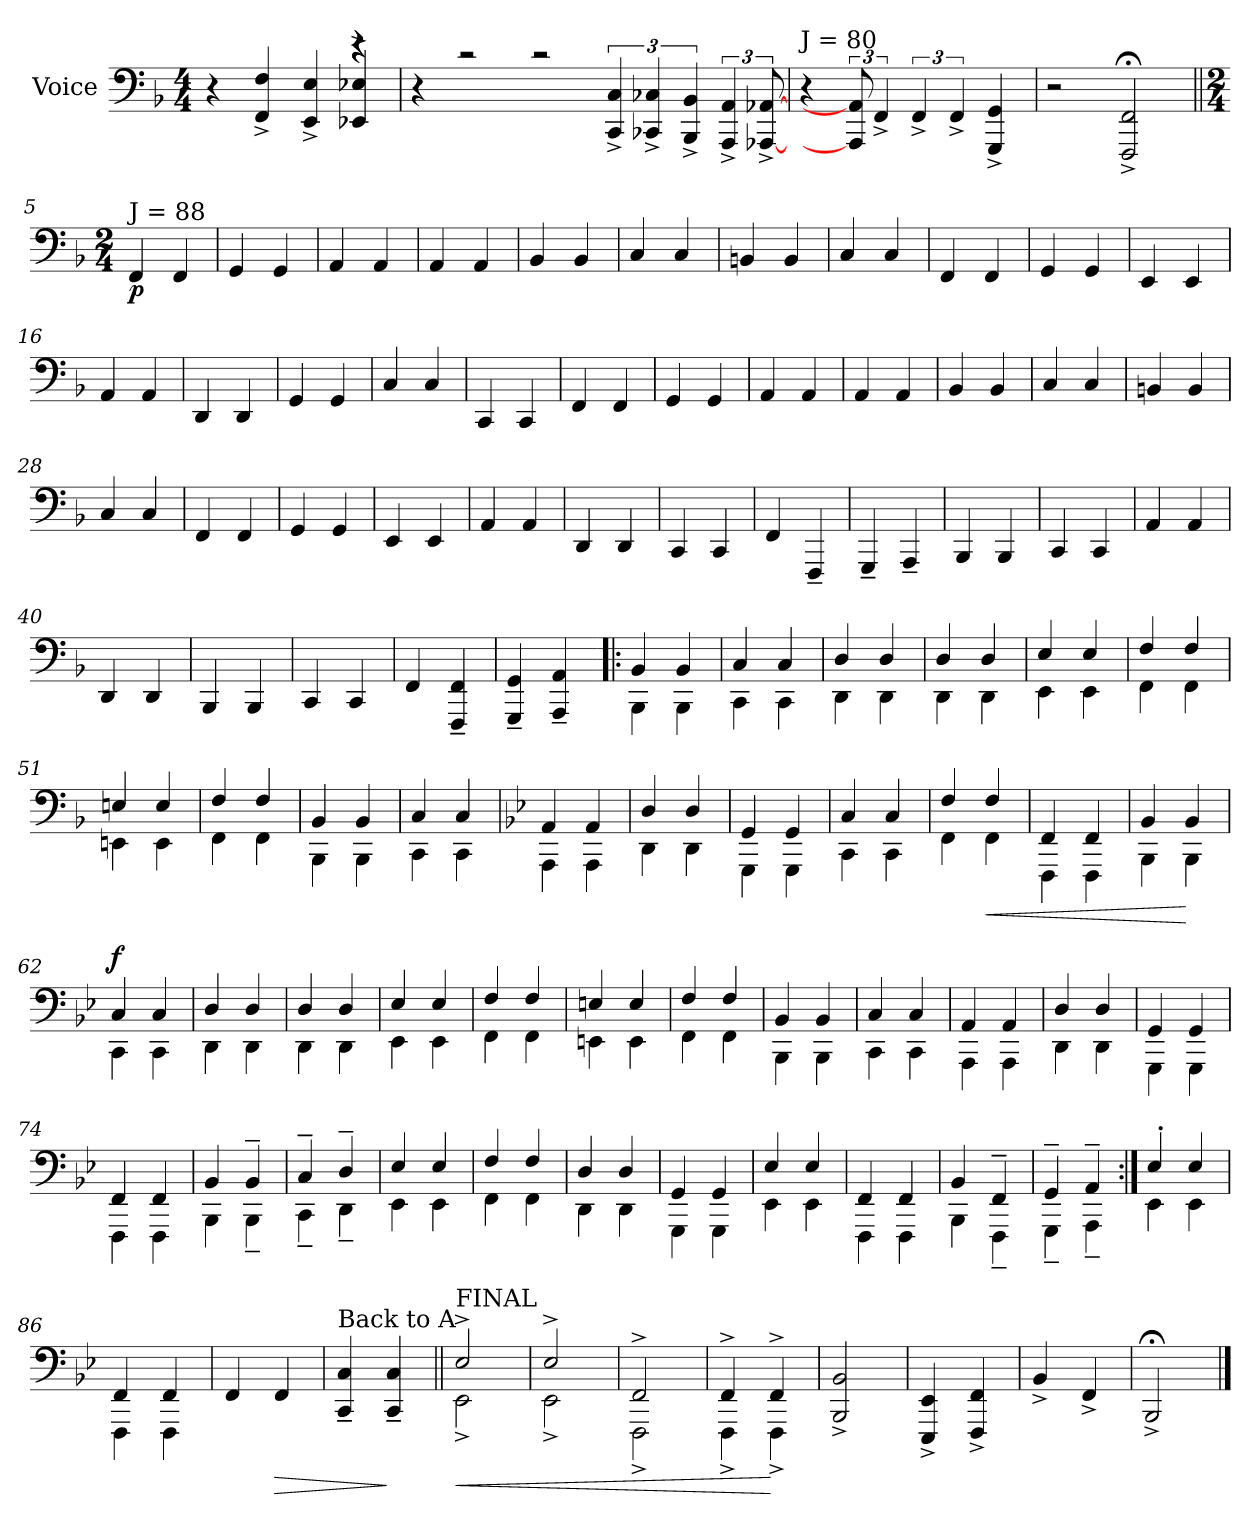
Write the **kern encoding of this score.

**kern	**dynam
*part1	*part1
*staff1	*staff1
*I"Voice	*
*I'Voice	*
*clefF4	*
*k[b-]	*
*M4/4	*
=1	=1
*^	*
*	*^	*
4r	2.ryy	2.ryy	.
4FF/^< 4F/^<	.	.	.
4EE/^< 4E/^<	.	.	.
4EE-X/^< 4E-X/^<	4rd	4rd	.
*v	*v	*v	*
=2	=2
4r	.
2rd	.
2rd	.
6CC/^< 6C/^<	.
6CC-X/^< 6C-X/^<	.
6BBB-/^< 6BB-/^<	.
6AAA/^< 6AA/^<	.
[12AAA-X/^< [12AA-X/^<	.
=3	=3
!LO:TX:a:t=J = 80	!
4r	.
12AAA-/] 12AA-/]	.
6FF^</	.
6FF^</	.
6FF^</	.
4GGG/^< 4GG/^<	.
=4	=4
2rE	.
2FFF/;<^< 2FF/;<^<	.
!!LO:LB:g=z
=5||	=5||
*M2/4	*
!LO:TX:a:t=J = 88	!
!	!LO:DY:b
4FF/	p
4FF/	.
=6	=6
4GG/	.
4GG/	.
=7	=7
4AA/	.
4AA/	.
=8	=8
4AA/	.
4AA/	.
=9	=9
4BB-/	.
4BB-/	.
=10	=10
4C/	.
4C/	.
=11	=11
4BBn/	.
4BB/	.
=12	=12
4C/	.
4C/	.
=13	=13
4FF/	.
4FF/	.
=14	=14
4GG/	.
4GG/	.
=15	=15
4EE/	.
4EE/	.
=16	=16
4AA/	.
4AA/	.
=17	=17
4DD/	.
4DD/	.
=18	=18
4GG/	.
4GG/	.
=19	=19
4C/	.
4C/	.
=20	=20
4CC/	.
4CC/	.
=21	=21
4FF/	.
4FF/	.
!!LO:LB:g=z
=22	=22
4GG/	.
4GG/	.
=23	=23
4AA/	.
4AA/	.
=24	=24
4AA/	.
4AA/	.
=25	=25
4BB-/	.
4BB-/	.
=26	=26
4C/	.
4C/	.
=27	=27
4BBn/	.
4BB/	.
=28	=28
4C/	.
4C/	.
=29	=29
4FF/	.
4FF/	.
=30	=30
4GG/	.
4GG/	.
=31	=31
4EE/	.
4EE/	.
=32	=32
4AA/	.
4AA/	.
=33	=33
4DD/	.
4DD/	.
=34	=34
4CC/	.
4CC/	.
=35	=35
4FF/	.
4FFF~</	.
=36	=36
4GGG~</	.
4AAA~</	.
=37	=37
4BBB-/	.
4BBB-/	.
=38	=38
4CC/	.
4CC/	.
!!LO:LB:g=z
=39	=39
4AA/	.
4AA/	.
=40	=40
4DD/	.
4DD/	.
=41	=41
4BBB-/	.
4BBB-/	.
=42	=42
4CC/	.
4CC/	.
=43	=43
4FF/	.
4FFF/~< 4FF/~<	.
=44	=44
4GGG/~< 4GG/~<	.
4AAA/~< 4AA/~<	.
=45!|:	=45!|:
*^	*
4BB-/	4BBB-\	.
4BB-/	4BBB-\	.
=46	=46	=46
4C/	4CC\	.
4C/	4CC\	.
=47	=47	=47
4D/	4DD\	.
4D/	4DD\	.
=48	=48	=48
4D/	4DD\	.
4D/	4DD\	.
=49	=49	=49
4E/	4EE\	.
4E/	4EE\	.
=50	=50	=50
4F/	4FF\	.
4F/	4FF\	.
=51	=51	=51
4En/	4EEn\	.
4E/	4EE\	.
=52	=52	=52
4F/	4FF\	.
4F/	4FF\	.
=53	=53	=53
4BB-/	4BBB-\	.
4BB-/	4BBB-\	.
=54	=54	=54
4C/	4CC\	.
4C/	4CC\	.
!!LO:LB:g=z	!!
=55	=55	=55
*k[b-e-]	*	*
4AA/	4AAA\	.
4AA/	4AAA\	.
=56	=56	=56
4D/	4DD\	.
4D/	4DD\	.
=57	=57	=57
4GG/	4GGG\	.
4GG/	4GGG\	.
=58	=58	=58
4C/	4CC\	.
4C/	4CC\	.
=59	=59	=59
4F/	4FF\	.
!	!	!LO:HP:b
4F/	4FF\	<
=60	=60	=60
4FF/	4FFF\	.
4FF/	4FFF\	.
=61	=61	=61
4BB-/	4BBB-\	.
4BB-/	4BBB-\	[
=62	=62	=62
!	!	!LO:DY:a
4C/	4CC\	f
4C/	4CC\	.
=63	=63	=63
4D/	4DD\	.
4D/	4DD\	.
=64	=64	=64
4D/	4DD\	.
4D/	4DD\	.
=65	=65	=65
4E-/	4EE-\	.
4E-/	4EE-\	.
=66	=66	=66
4F/	4FF\	.
4F/	4FF\	.
=67	=67	=67
4En/	4EEn\	.
4E/	4EE\	.
=68	=68	=68
4F/	4FF\	.
4F/	4FF\	.
=69	=69	=69
4BB-/	4BBB-\	.
4BB-/	4BBB-\	.
=70	=70	=70
4C/	4CC\	.
4C/	4CC\	.
=71	=71	=71
4AA/	4AAA\	.
4AA/	4AAA\	.
!!LO:LB:g=z	!!
=72	=72	=72
4D/	4DD\	.
4D/	4DD\	.
=73	=73	=73
4GG/	4GGG\	.
4GG/	4GGG\	.
=74	=74	=74
4FF/	4FFF\	.
4FF/	4FFF\	.
=75	=75	=75
4BB-/	4BBB-\	.
4BB-~>/	4BBB-~<\	.
=76	=76	=76
4C~>/	4CC~<\	.
4D~>/	4DD~<\	.
=77	=77	=77
4E-/	4EE-\	.
4E-/	4EE-\	.
=78	=78	=78
4F/	4FF\	.
4F/	4FF\	.
=79	=79	=79
4D/	4DD\	.
4D/	4DD\	.
=80	=80	=80
4GG/	4GGG\	.
4GG/	4GGG\	.
!!LO:LB:g=z	!!
=81	=81	=81
4E-/	4EE-\	.
4E-/	4EE-\	.
=82	=82	=82
4FF/	4FFF\	.
4FF/	4FFF\	.
=83	=83	=83
4BB-/	4BBB-\	.
4FF~>/	4FFF~<\	.
=84	=84	=84
4GG~>/	4GGG~<\	.
4AA~>/	4AAA~<\	.
=85:|!	=85:|!	=85:|!
4E-'>/	4EE-\	.
4E-/	4EE-\	.
=86	=86	=86
4FF/	4FFF\	.
4FF/	4FFF\	.
*v	*v	*
=87	=87
4FF/	.
!	!LO:HP:b
4FF/	>
=88	=88
!LO:TX:a:t=Back to A	!
4CC/~< 4C/~<	.
4CC/~< 4C/~<	]
!!LO:LB:g=z
=89||	=89||
*^	*
!LO:TX:a:t=FINAL	!	!
!	!	!LO:HP:b
2E-^>/	2EE-^<\	<
=90	=90	=90
2E-^>/	2EE-^<\	.
=91	=91	=91
2FF^>/	2FFF^<\	.
=92	=92	=92
4FF^>/	4FFF^<\	.
4FF^>/	4FFF^<\	[
=93	=93	=93
!LO:TX:a:t=RIT	!	!
*v	*v	*
2BBB-/^< 2BB-/^<	.
=94	=94
4EEE-/^< 4EE-/^<	.
4FFF/^< 4FF/^<	.
=95	=95
4BB-^</	.
4FF^</	.
=96	=96
2BBB-;<^</	.
==	==
*-	*-
